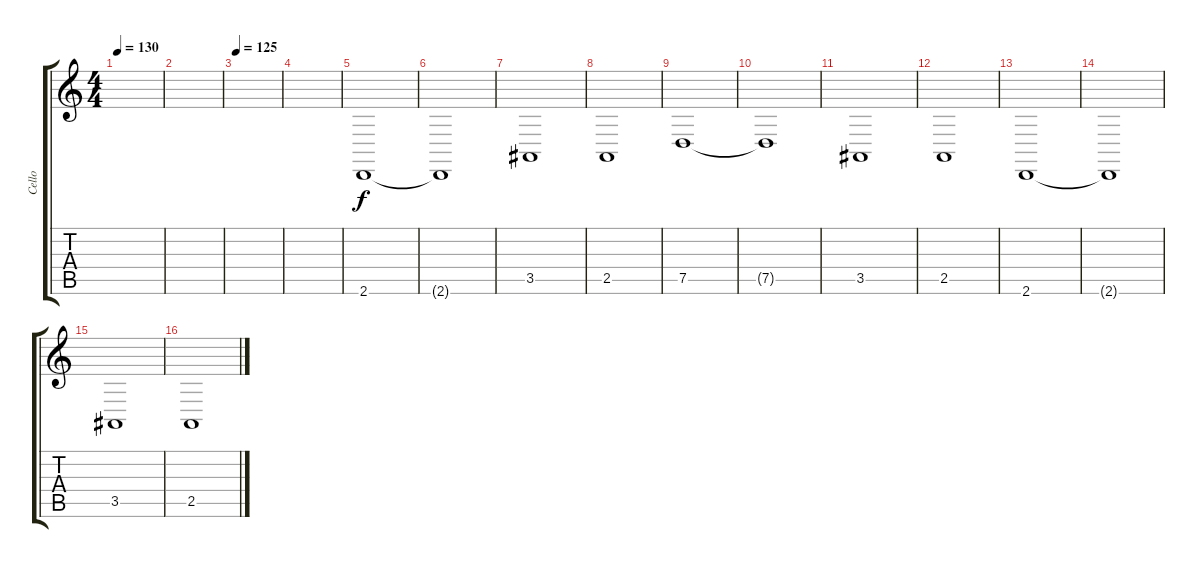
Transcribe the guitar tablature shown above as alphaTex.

\track ("Cello" "Cello") {instrument harmonica}
\staff {score tabs}
\tuning (D4 A3 F3 C3 G2 C2) {hide}
\ts (4 4)
\tempo 130
\clef g2
\ks c
|
|
\tempo 125
|
|
2.6.1 |
2.6{t}.1 |
3.5.1 |
2.5.1 |
7.5.1 |
7.5{t}.1 |
3.5.1 |
2.5.1 |
2.6.1 |
2.6{t}.1 |
3.5.1 |
2.5.1
